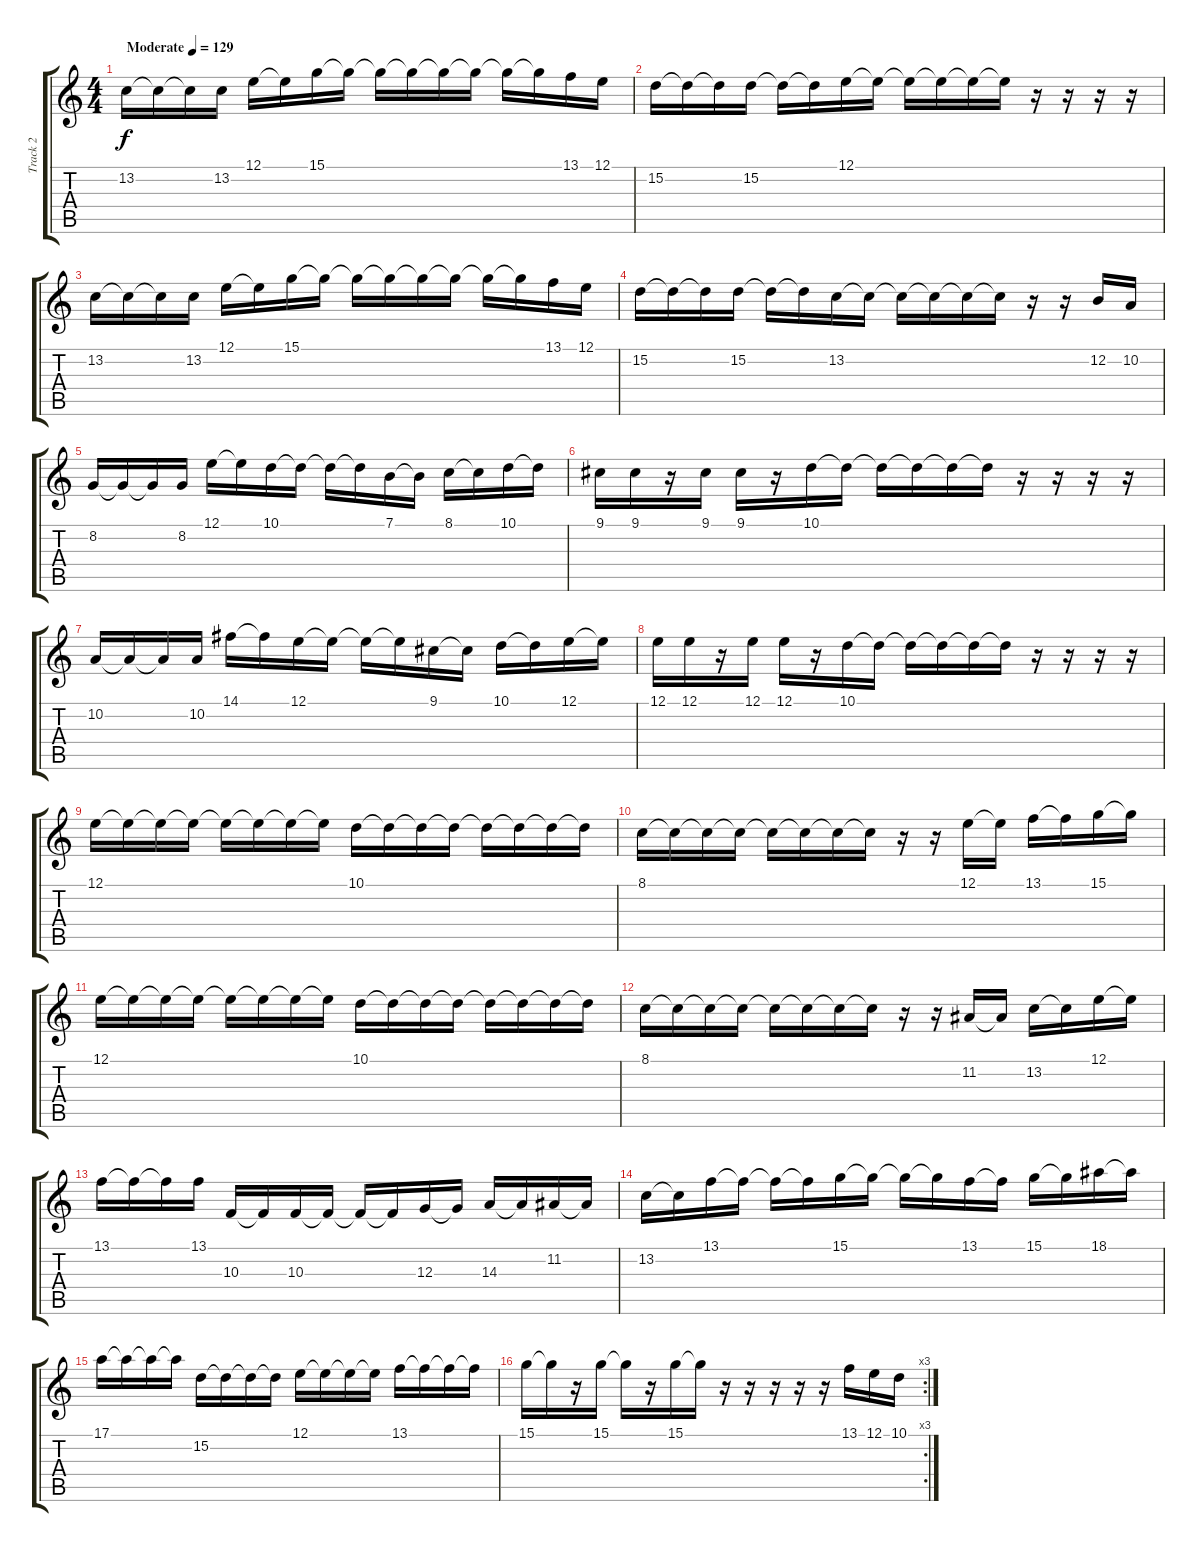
\track ("Track 2" "Track 2") {instrument lead5charang}
\staff {score tabs}
\tuning (E4 B3 G3 D3 A2 E2) {hide}
\ts (4 4)
\tempo (129 "Moderate")
\clef g2
\ks c
13.2.16{dy f instrument lead5charang} 13.2{t}.16 13.2{t}.16 13.2.16 12.1.16 12.1{t}.16 15.1.16 15.1{t}.16 15.1{t}.16 15.1{t}.16 15.1{t}.16 15.1{t}.16 15.1{t}.16 15.1{t}.16 13.1.16 12.1.16 |
15.2.16 15.2{t}.16 15.2{t}.16 15.2.16 15.2{t}.16 15.2{t}.16 12.1.16 12.1{t}.16 12.1{t}.16 12.1{t}.16 12.1{t}.16 12.1{t}.16 r.16 r.16 r.16 r.16 |
13.2.16 13.2{t}.16 13.2{t}.16 13.2.16 12.1.16 12.1{t}.16 15.1.16 15.1{t}.16 15.1{t}.16 15.1{t}.16 15.1{t}.16 15.1{t}.16 15.1{t}.16 15.1{t}.16 13.1.16 12.1.16 |
15.2.16 15.2{t}.16 15.2{t}.16 15.2.16 15.2{t}.16 15.2{t}.16 13.2.16 13.2{t}.16 13.2{t}.16 13.2{t}.16 13.2{t}.16 13.2{t}.16 r.16 r.16 12.2.16 10.2.16 |
8.2.16 8.2{t}.16 8.2{t}.16 8.2.16 12.1.16 12.1{t}.16 10.1.16 10.1{t}.16 10.1{t}.16 10.1{t}.16 7.1.16 7.1{t}.16 8.1.16 8.1{t}.16 10.1.16 10.1{t}.16 |
9.1.16 9.1.16 r.16 9.1.16 9.1.16 r.16 10.1.16 10.1{t}.16 10.1{t}.16 10.1{t}.16 10.1{t}.16 10.1{t}.16 r.16 r.16 r.16 r.16 |
10.2.16 10.2{t}.16 10.2{t}.16 10.2.16 14.1.16 14.1{t}.16 12.1.16 12.1{t}.16 12.1{t}.16 12.1{t}.16 9.1.16 9.1{t}.16 10.1.16 10.1{t}.16 12.1.16 12.1{t}.16 |
12.1.16 12.1.16 r.16 12.1.16 12.1.16 r.16 10.1.16 10.1{t}.16 10.1{t}.16 10.1{t}.16 10.1{t}.16 10.1{t}.16 r.16 r.16 r.16 r.16 |
12.1.16 12.1{t}.16 12.1{t}.16 12.1{t}.16 12.1{t}.16 12.1{t}.16 12.1{t}.16 12.1{t}.16 10.1.16 10.1{t}.16 10.1{t}.16 10.1{t}.16 10.1{t}.16 10.1{t}.16 10.1{t}.16 10.1{t}.16 |
8.1.16 8.1{t}.16 8.1{t}.16 8.1{t}.16 8.1{t}.16 8.1{t}.16 8.1{t}.16 8.1{t}.16 r.16 r.16 12.1.16 12.1{t}.16 13.1.16 13.1{t}.16 15.1.16 15.1{t}.16 |
12.1.16 12.1{t}.16 12.1{t}.16 12.1{t}.16 12.1{t}.16 12.1{t}.16 12.1{t}.16 12.1{t}.16 10.1.16 10.1{t}.16 10.1{t}.16 10.1{t}.16 10.1{t}.16 10.1{t}.16 10.1{t}.16 10.1{t}.16 |
8.1.16 8.1{t}.16 8.1{t}.16 8.1{t}.16 8.1{t}.16 8.1{t}.16 8.1{t}.16 8.1{t}.16 r.16 r.16 11.2.16 11.2{t}.16 13.2.16 13.2{t}.16 12.1.16 12.1{t}.16 |
13.1.16 13.1{t}.16 13.1{t}.16 13.1.16 10.3.16 10.3{t}.16 10.3.16 10.3{t}.16 10.3{t}.16 10.3{t}.16 12.3.16 12.3{t}.16 14.3.16 14.3{t}.16 11.2.16 11.2{t}.16 |
13.2.16 13.2{t}.16 13.1.16 13.1{t}.16 13.1{t}.16 13.1{t}.16 15.1.16 15.1{t}.16 15.1{t}.16 15.1{t}.16 13.1.16 13.1{t}.16 15.1.16 15.1{t}.16 18.1.16 18.1{t}.16 |
17.1.16 17.1{t}.16 17.1{t}.16 17.1{t}.16 15.2.16 15.2{t}.16 15.2{t}.16 15.2{t}.16 12.1.16 12.1{t}.16 12.1{t}.16 12.1{t}.16 13.1.16 13.1{t}.16 13.1{t}.16 13.1{t}.16 |
\rc 3
15.1.16 15.1{t}.16 r.16 15.1.16 15.1{t}.16 r.16 15.1.16 15.1{t}.16 r.16 r.16 r.16 r.16 r.16 13.1.16 12.1.16 10.1.16
